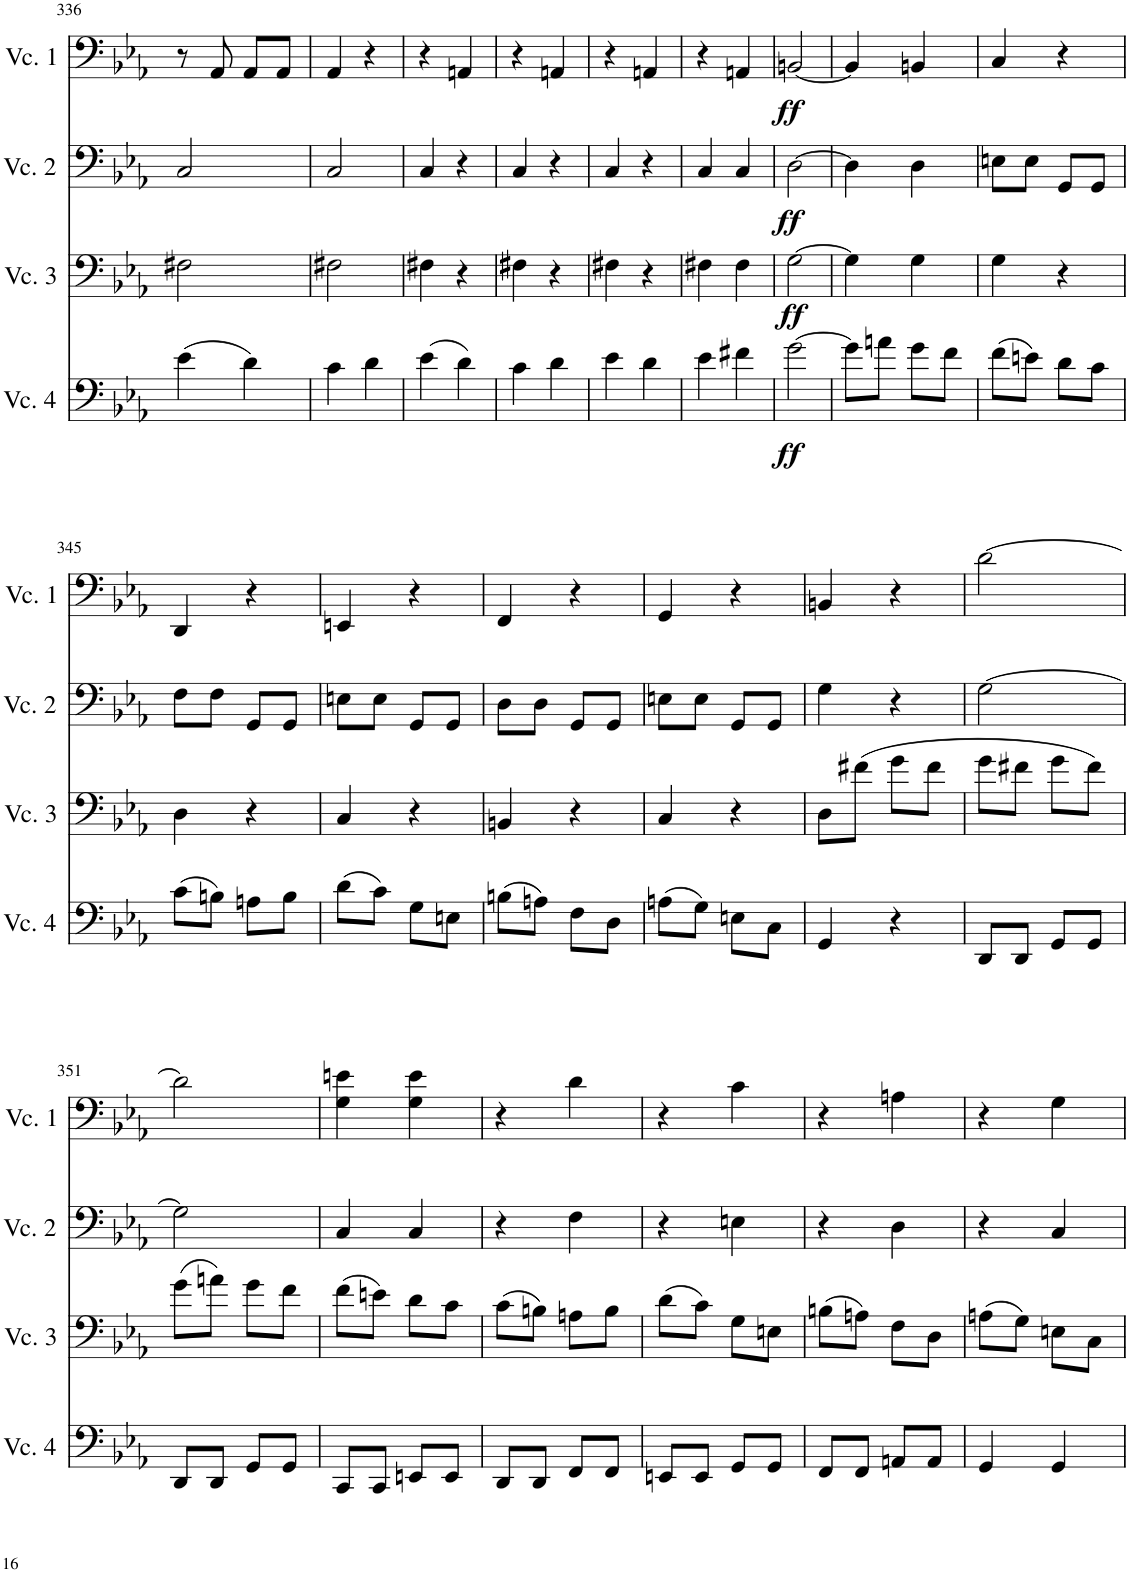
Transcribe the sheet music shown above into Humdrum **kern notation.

**kern	**dynam	**kern	**dynam	**kern	**dynam	**kern	**dynam
*part4	*part4	*part3	*part3	*part2	*part2	*part1	*part1
*staff4	*staff4	*staff3	*staff3	*staff2	*staff2	*staff1	*staff1
*I"Cello 4	*	*I"Cello 3	*	*I"Cello 2	*	*I"Cello 1	*
!!LO:PB:g=z
*clefF4	*	*clefF4	*	*clefF4	*	*clefF4	*
*k[b-e-a-]	*	*k[b-e-a-]	*	*k[b-e-a-]	*	*k[b-e-a-]	*
*M2/4	*	*M2/4	*	*M2/4	*	*M2/4	*
=336	=336	=336	=336	=336	=336	=336	=336
(4e-\	.	2F#X\	.	2C/	.	8r	.
.	.	.	.	.	.	8AA-/	.
4d\)	.	.	.	.	.	8AA-/L	.
.	.	.	.	.	.	8AA-/J	.
=337	=337	=337	=337	=337	=337	=337	=337
4c\	.	2F#X\	.	2C/	.	4AA-/	.
4d\	.	.	.	.	.	4r	.
=338	=338	=338	=338	=338	=338	=338	=338
(4e-\	.	4F#X\	.	4C/	.	4r	.
4d\)	.	4r	.	4r	.	4AAn/	.
=339	=339	=339	=339	=339	=339	=339	=339
4c\	.	4F#X\	.	4C/	.	4r	.
4d\	.	4r	.	4r	.	4AAn/	.
=340	=340	=340	=340	=340	=340	=340	=340
4e-\	.	4F#X\	.	4C/	.	4r	.
4d\	.	4r	.	4r	.	4AAn/	.
=341	=341	=341	=341	=341	=341	=341	=341
4e-\	.	4F#X\	.	4C/	.	4r	.
4f#X\	.	4F#\	.	4C/	.	4AAn/	.
=342	=342	=342	=342	=342	=342	=342	=342
!	!LO:DY:b	!	!LO:DY:b	!	!LO:DY:b	!	!LO:DY:b
[2g\	ff	[2G\	ff	[2D\	ff	[2BBn/	ff
=343	=343	=343	=343	=343	=343	=343	=343
8g\L]	.	4G\]	.	4D\]	.	4BB/]	.
8an\J	.	.	.	.	.	.	.
8g\L	.	4G\	.	4D\	.	4BBn/	.
8f\J	.	.	.	.	.	.	.
=344	=344	=344	=344	=344	=344	=344	=344
(8f\L	.	4G\	.	8En\L	.	4C/	.
8en\J)	.	.	.	8E\J	.	.	.
8d\L	.	4r	.	8GG/L	.	4r	.
8c\J	.	.	.	8GG/J	.	.	.
!!LO:LB:g=z
=345	=345	=345	=345	=345	=345	=345	=345
(8c\L	.	4D\	.	8F\L	.	4DD/	.
8Bn\J)	.	.	.	8F\J	.	.	.
8An\L	.	4r	.	8GG/L	.	4r	.
8B\J	.	.	.	8GG/J	.	.	.
=346	=346	=346	=346	=346	=346	=346	=346
(8d\L	.	4C/	.	8En\L	.	4EEn/	.
8c\J)	.	.	.	8E\J	.	.	.
8G\L	.	4r	.	8GG/L	.	4r	.
8En\J	.	.	.	8GG/J	.	.	.
=347	=347	=347	=347	=347	=347	=347	=347
(8Bn\L	.	4BBn/	.	8D\L	.	4FF/	.
8An\J)	.	.	.	8D\J	.	.	.
8F\L	.	4r	.	8GG/L	.	4r	.
8D\J	.	.	.	8GG/J	.	.	.
=348	=348	=348	=348	=348	=348	=348	=348
(8An\L	.	4C/	.	8En\L	.	4GG/	.
8G\J)	.	.	.	8E\J	.	.	.
8En\L	.	4r	.	8GG/L	.	4r	.
8C\J	.	.	.	8GG/J	.	.	.
=349	=349	=349	=349	=349	=349	=349	=349
4GG/	.	8D\L	.	4G\	.	4BBn/	.
.	.	(8f#X\J	.	.	.	.	.
4r	.	8g\L	.	4r	.	4r	.
.	.	8f#\J	.	.	.	.	.
=350	=350	=350	=350	=350	=350	=350	=350
8DD/L	.	8g\L	.	[2G\	.	[2d\	.
8DD/J	.	8f#X\J	.	.	.	.	.
8GG/L	.	8g\L	.	.	.	.	.
8GG/J	.	8f#\J)	.	.	.	.	.
!!LO:LB:g=z
=351	=351	=351	=351	=351	=351	=351	=351
8DD/L	.	(8g\L	.	2G\]	.	2d\]	.
8DD/J	.	8an\J)	.	.	.	.	.
8GG/L	.	8g\L	.	.	.	.	.
8GG/J	.	8f\J	.	.	.	.	.
=352	=352	=352	=352	=352	=352	=352	=352
8CC/L	.	(8f\L	.	4C/	.	4G\ 4en\	.
8CC/J	.	8en\J)	.	.	.	.	.
8EEn/L	.	8d\L	.	4C/	.	4G\ 4e\	.
8EE/J	.	8c\J	.	.	.	.	.
=353	=353	=353	=353	=353	=353	=353	=353
8DD/L	.	(8c\L	.	4r	.	4r	.
8DD/J	.	8Bn\J)	.	.	.	.	.
8FF/L	.	8An\L	.	4F\	.	4d\	.
8FF/J	.	8B\J	.	.	.	.	.
=354	=354	=354	=354	=354	=354	=354	=354
8EEn/L	.	(8d\L	.	4r	.	4r	.
8EE/J	.	8c\J)	.	.	.	.	.
8GG/L	.	8G\L	.	4En\	.	4c\	.
8GG/J	.	8En\J	.	.	.	.	.
=355	=355	=355	=355	=355	=355	=355	=355
8FF/L	.	(8Bn\L	.	4r	.	4r	.
8FF/J	.	8An\J)	.	.	.	.	.
8AAn/L	.	8F\L	.	4D\	.	4An\	.
8AA/J	.	8D\J	.	.	.	.	.
=356	=356	=356	=356	=356	=356	=356	=356
4GG/	.	(8An\L	.	4r	.	4r	.
.	.	8G\J)	.	.	.	.	.
4GG/	.	8En\L	.	4C/	.	4G\	.
.	.	8C\J	.	.	.	.	.
=	=	=	=	=	=	=	=
*-	*-	*-	*-	*-	*-	*-	*-
